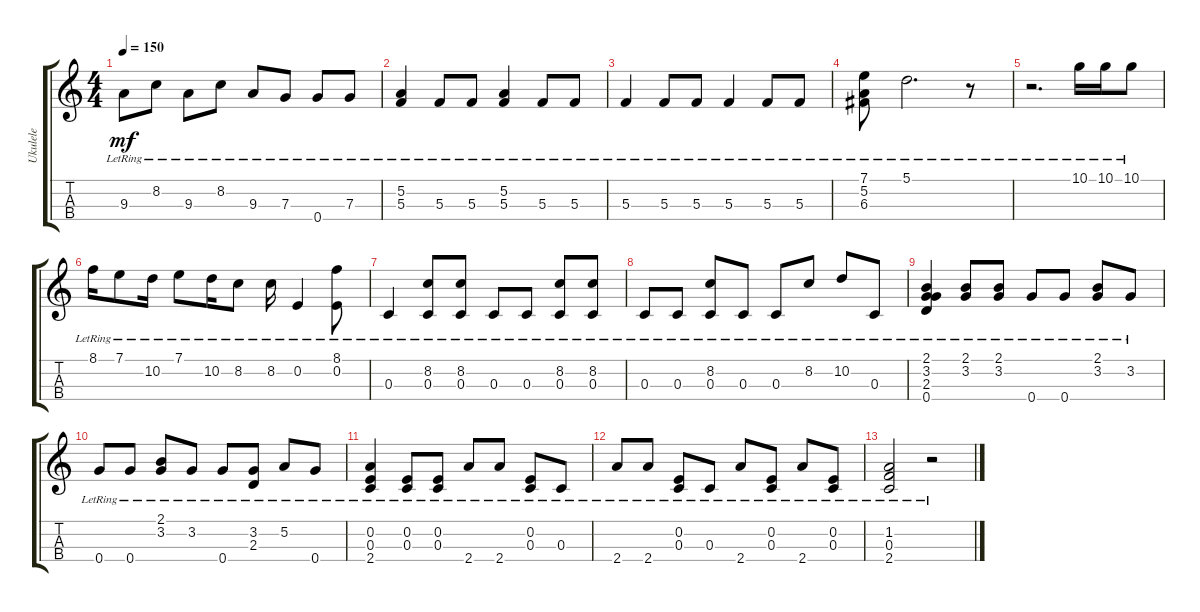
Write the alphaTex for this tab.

\track ("Ukulele" "Ukulele") {instrument shamisen}
\staff {score tabs}
\tuning (A4 E4 C4 G4) {hide}
\ts (4 4)
\tempo 150
\clef g2
\ks c
9.3{lr}.8{dy mf} 8.2{lr}.8 9.3{lr}.8 8.2{lr}.8 9.3{lr}.8 7.3{lr}.8 0.4{lr}.8 7.3{lr}.8 |
(5.2{lr} 5.3{lr}).4 5.3{lr}.8 5.3{lr}.8 (5.2{lr} 5.3{lr}).4 5.3{lr}.8 5.3{lr}.8 |
5.3{lr}.4 5.3{lr}.8 5.3{lr}.8 5.3{lr}.4 5.3{lr}.8 5.3{lr}.8 |
(7.1{lr} 5.2{lr} 6.3{lr}).8 5.1{lr}.2{d} r.8 |
r.2{d} 10.1{lr}.16 10.1{lr}.16 10.1{lr}.8 |
8.1{lr}.16 7.1{lr}.8 10.2{lr}.16 7.1{lr}.8 10.2{lr}.16 8.2{lr}.8 8.2{lr}.16 0.2{lr}.4 (8.1{lr} 0.2{lr}).8 |
0.3{lr}.4 (8.2{lr} 0.3{lr}).8 (8.2{lr} 0.3{lr}).8 0.3{lr}.8 0.3{lr}.8 (8.2{lr} 0.3{lr}).8 (8.2{lr} 0.3{lr}).8 |
0.3{lr}.8 0.3{lr}.8 (8.2{lr} 0.3{lr}).8 0.3{lr}.8 0.3{lr}.8 8.2{lr}.8 10.2{lr}.8 0.3{lr}.8 |
(2.1{lr} 3.2{lr} 2.3{lr} 0.4{lr}).4 (2.1{lr} 3.2{lr}).8 (2.1{lr} 3.2{lr}).8 0.4{lr}.8 0.4{lr}.8 (2.1{lr} 3.2{lr}).8 3.2{lr}.8 |
0.4{lr}.8 0.4{lr}.8 (2.1{lr} 3.2{lr}).8 3.2{lr}.8 0.4{lr}.8 (3.2{lr} 2.3{lr}).8 5.2{lr}.8 0.4{lr}.8 |
(0.2{lr} 0.3{lr} 2.4{lr}).4 (0.2{lr} 0.3{lr}).8 (0.2{lr} 0.3{lr}).8 2.4{lr}.8 2.4{lr}.8 (0.2{lr} 0.3{lr}).8 0.3{lr}.8 |
2.4{lr}.8 2.4{lr}.8 (0.2{lr} 0.3{lr}).8 0.3{lr}.8 2.4{lr}.8 (0.2{lr} 0.3{lr}).8 2.4{lr}.8 (0.2{lr} 0.3{lr}).8 |
(1.2{lr} 0.3{lr} 2.4{lr}).2 r.2
